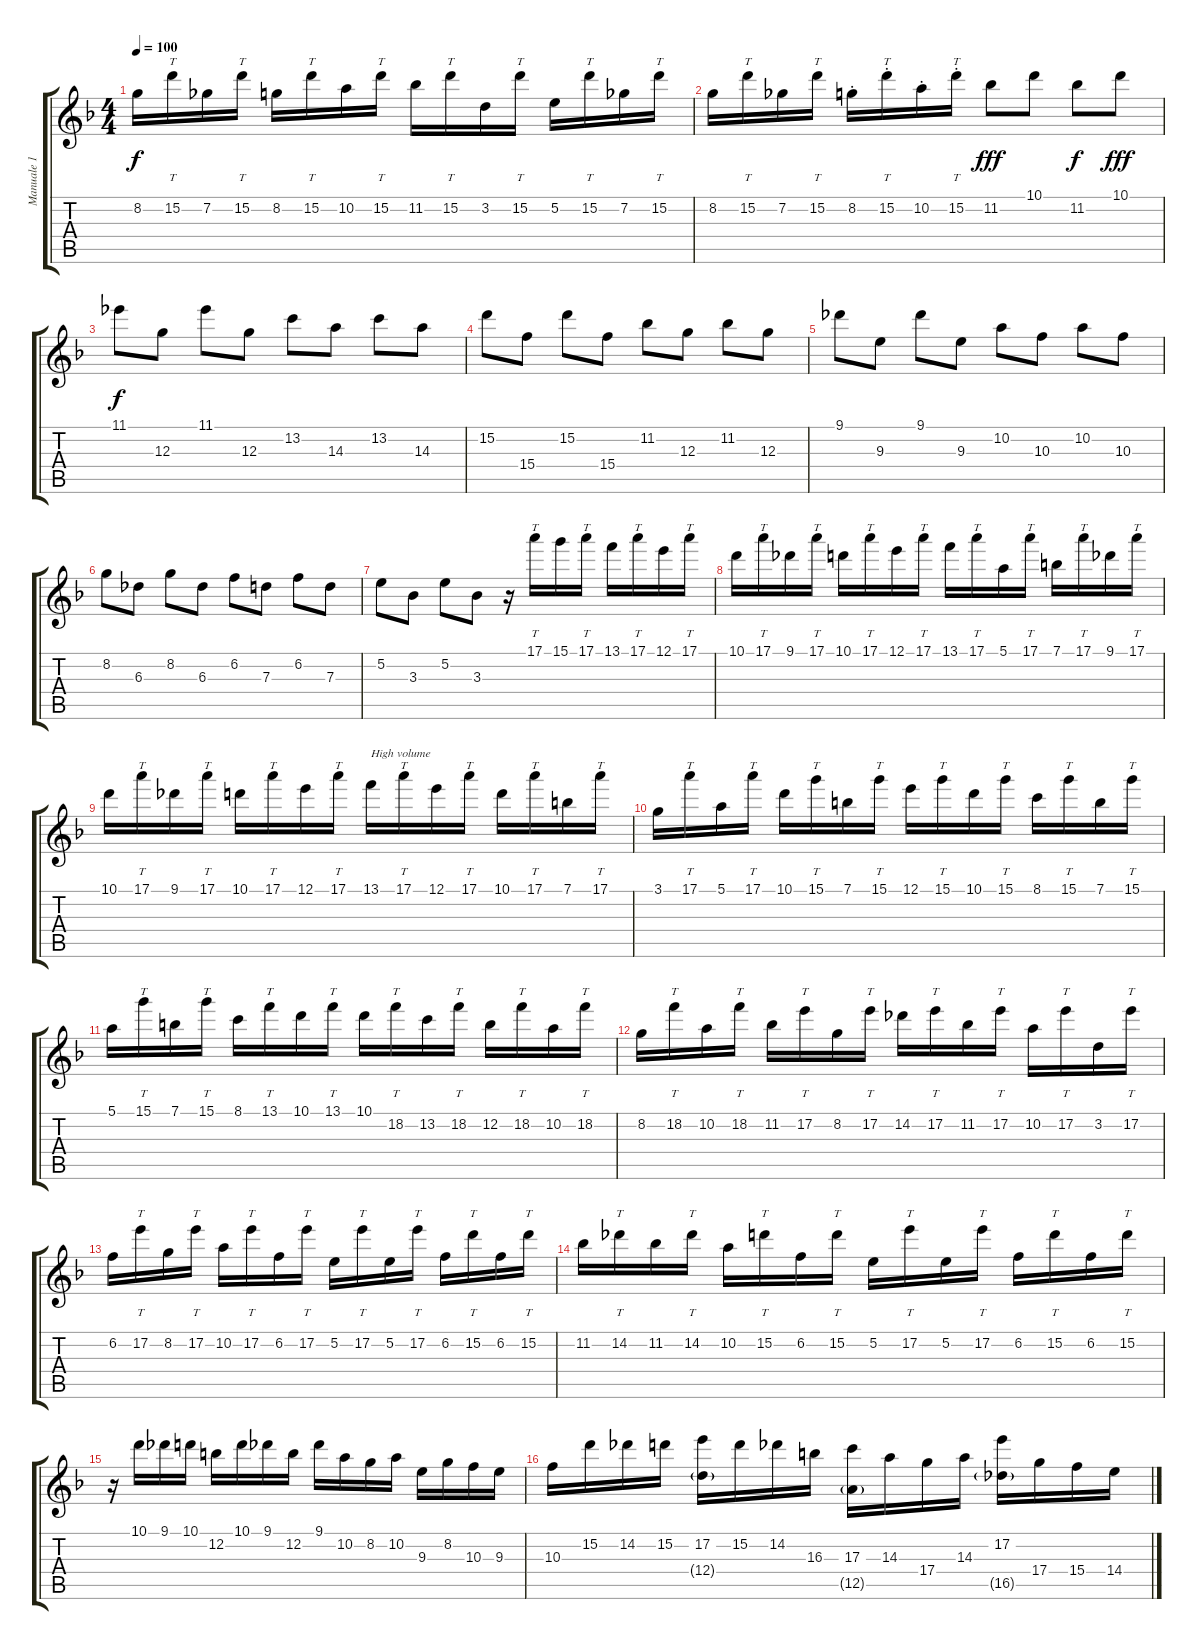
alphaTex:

\track ("Manuale 1" "Manuale 1") {instrument overdrivenguitar}
\staff {score tabs}
\tuning (E4 B3 G3 D3 A2 E2) {hide}
\ts (4 4)
\tempo 100
\clef g2
\ks dminor
8.2.16{dy f} 15.2.16{tt} 7.2.16 15.2.16{tt} 8.2.16 15.2.16{tt} 10.2.16 15.2.16{tt} 11.2.16 15.2.16{tt} 3.2.16 15.2.16{tt} 5.2.16 15.2.16{tt} 7.2.16 15.2.16{tt} |
8.2.16 15.2.16{tt} 7.2.16 15.2.16{tt} 8.2{st}.16 15.2{st}.16{tt} 10.2{st}.16 15.2{st}.16{tt} 11.2.8{dy fff} 10.1.8 11.2.8{dy f} 10.1.8{dy fff} |
11.1.8{dy f} 12.3.8 11.1.8 12.3.8 13.2.8 14.3.8 13.2.8 14.3.8 |
15.2.8 15.4.8 15.2.8 15.4.8 11.2.8 12.3.8 11.2.8 12.3.8 |
9.1.8 9.3.8 9.1.8 9.3.8 10.2.8 10.3.8 10.2.8 10.3.8 |
8.2.8 6.3.8 8.2.8 6.3.8 6.2.8 7.3.8 6.2.8 7.3.8 |
5.2.8 3.3.8 5.2.8 3.3.8 r.16 17.1.16{tt} 15.1.16 17.1.16{tt} 13.1.16 17.1.16{tt} 12.1.16 17.1.16{tt} |
10.1.16 17.1.16{tt} 9.1.16 17.1.16{tt} 10.1.16 17.1.16{tt} 12.1.16 17.1.16{tt} 13.1.16 17.1.16{tt} 5.1.16 17.1.16{tt} 7.1.16 17.1.16{tt} 9.1.16 17.1.16{tt} |
10.1.16 17.1.16{tt} 9.1.16 17.1.16{tt} 10.1.16 17.1.16{tt} 12.1.16 17.1.16{tt} 13.1.16{txt "High volume" volume 16} 17.1.16{tt} 12.1.16 17.1.16{tt} 10.1.16 17.1.16{tt} 7.1.16 17.1.16{tt} |
3.1.16 17.1.16{tt} 5.1.16 17.1.16{tt} 10.1.16 15.1.16{tt} 7.1.16 15.1.16{tt} 12.1.16 15.1.16{tt} 10.1.16 15.1.16{tt} 8.1.16 15.1.16{tt} 7.1.16 15.1.16{tt} |
5.1.16 15.1.16{tt} 7.1.16 15.1.16{tt} 8.1.16 13.1.16{tt} 10.1.16 13.1.16{tt} 10.1.16 18.2.16{tt} 13.2.16 18.2.16{tt} 12.2.16 18.2.16{tt} 10.2.16 18.2.16{tt} |
8.2.16 18.2.16{tt} 10.2.16 18.2.16{tt} 11.2.16 17.2.16{tt} 8.2.16 17.2.16{tt} 14.2.16 17.2.16{tt} 11.2.16 17.2.16{tt} 10.2.16 17.2.16{tt} 3.2.16 17.2.16{tt} |
6.2.16 17.2.16{tt} 8.2.16 17.2.16{tt} 10.2.16 17.2.16{tt} 6.2.16 17.2.16{tt} 5.2.16 17.2.16{tt} 5.2.16 17.2.16{tt} 6.2.16 15.2.16{tt} 6.2.16 15.2.16{tt} |
11.2.16 14.2.16{tt} 11.2.16 14.2.16{tt} 10.2.16 15.2.16{tt} 6.2.16 15.2.16{tt} 5.2.16 17.2.16{tt} 5.2.16 17.2.16{tt} 6.2.16 15.2.16{tt} 6.2.16 15.2.16{tt} |
r.16 10.1.16 9.1.16 10.1.16 12.2.16 10.1.16 9.1.16 12.2.16 9.1.16 10.2.16 8.2.16 10.2.16 9.3.16 8.2.16 10.3.16 9.3.16 |
10.3.16 15.2.16 14.2.16 15.2.16 (17.2 12.4{g}).16 15.2.16 14.2.16 16.3.16 (17.3 12.5{g}).16 14.3.16 17.4.16 14.3.16 (17.2 16.5{g}).16 17.4.16 15.4.16 14.4.16
